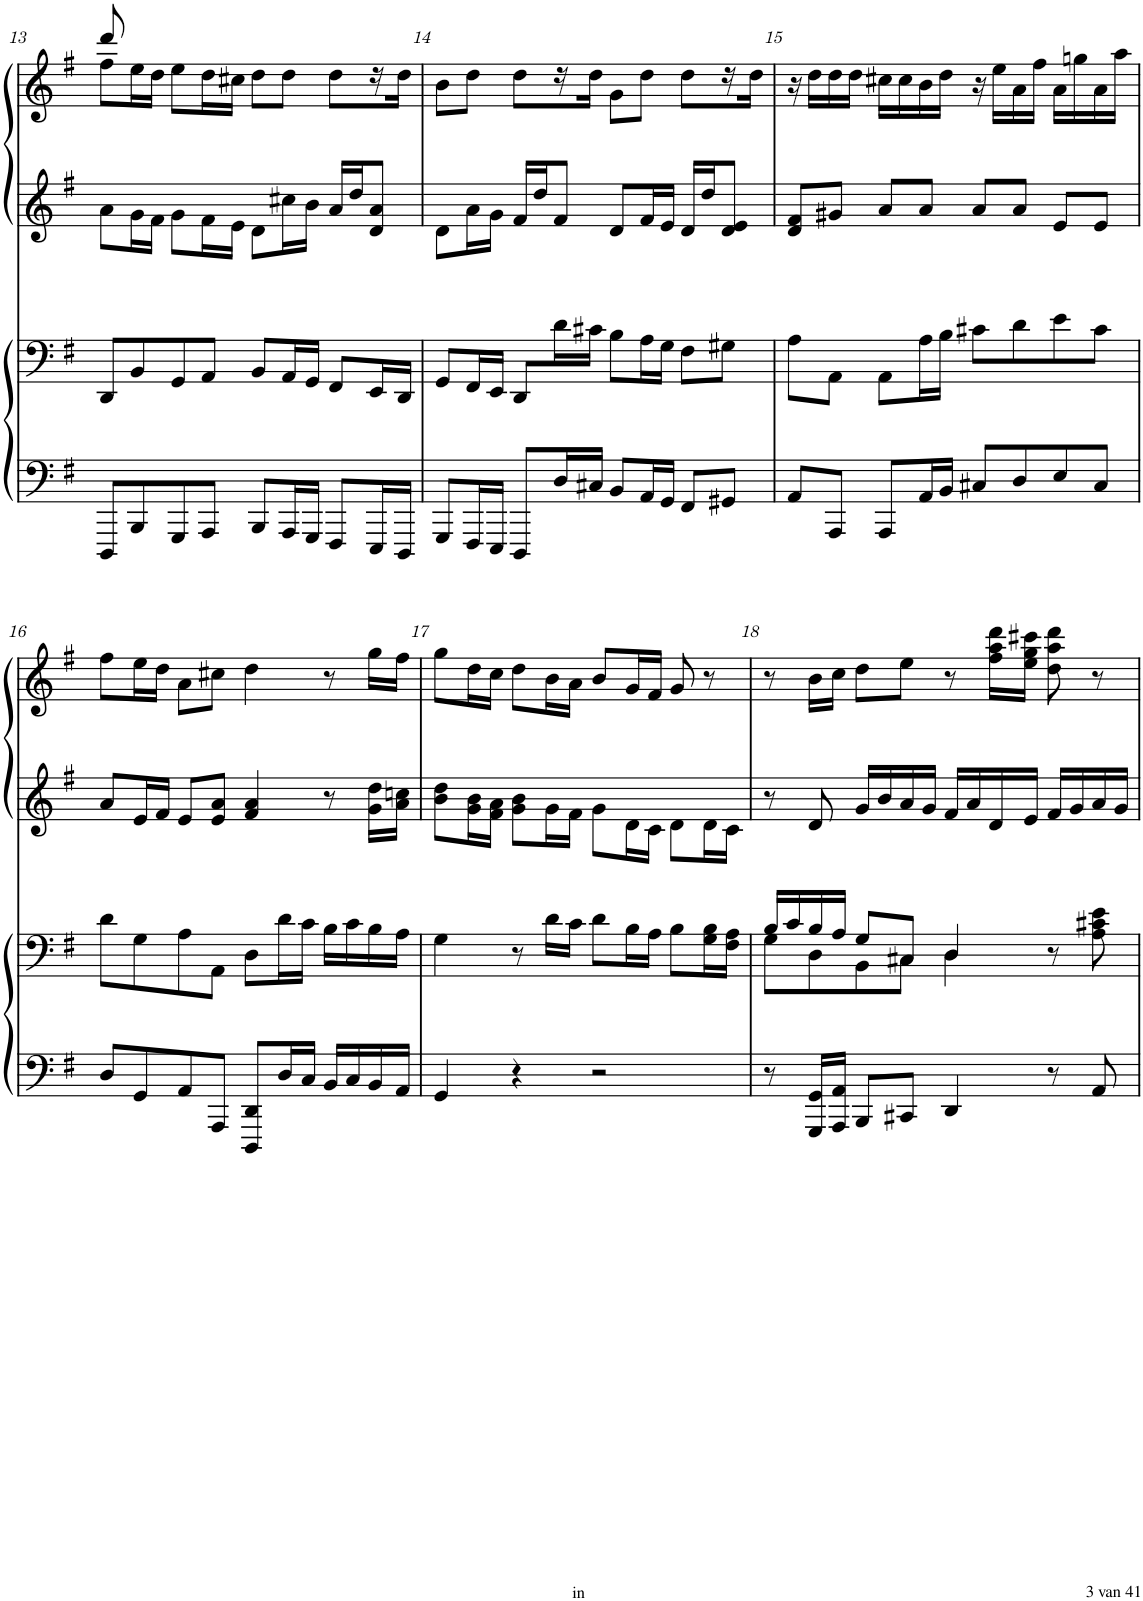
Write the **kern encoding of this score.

**kern	**kern	**kern	**kern
*part2	*part2	*part1	*part1
*staff4	*staff3	*staff2	*staff1
*I"Secondo	*	*I"Primo	*
!!LO:PB:g=z
*clefF4	*clefF4	*clefG2	*clefG2
*k[f#]	*k[f#]	*k[f#]	*k[f#]
*M2/2	*M2/2	*M2/2	*M2/2
*met(c|)	*met(c|)	*met(c|)	*met(c|)
=13	=13	=13	=13
*	*	*	*^
8DDD/L	8DD/L	8a\L	8ff#\L	8ddd/
8BBB/	8BB/	16g\L	16ee\L	2..ryy
.	.	16f#\JJ	16dd\JJ	.
8GGG/	8GG/	8g\L	8ee\L	.
8AAA/J	8AA/J	16f#\L	16dd\L	.
.	.	16e\JJ	16cc#X\JJ	.
8BBB/L	8BB/L	8d\L	8dd\L	.
16AAA/L	16AA/L	16cc#X\L	8dd\J	.
16GGG/JJ	16GG/JJ	16b\JJ	.	.
8FFF#/L	8FF#/L	16a/LL	8dd\L	.
.	.	16dd/J	.	.
16EEE/L	16EE/L	8d/ 8a/J	16r	.
16DDD/JJ	16DD/JJ	.	16dd\JJ	.
*	*	*	*v	*v
=14	=14	=14	=14
8GGG/L	8GG/L	8d\L	8b\L
16FFF#/L	16FF#/L	16a\L	8dd\J
16EEE/JJ	16EE/JJ	16g\JJ	.
8DDD/L	8DD/L	16f#/LL	8dd\L
.	.	16dd/J	.
16D/L	16d\L	8f#/J	16r
16C#X/JJ	16c#X\JJ	.	16dd\JJ
8BB/L	8B\L	8d/L	8g\L
16AA/L	16A\L	16f#/L	8dd\J
16GG/JJ	16G\JJ	16e/JJ	.
8FF#/L	8F#\L	16d/LL	8dd\L
.	.	16dd/J	.
8GG#X/J	8G#X\J	8d/ 8e/J	16r
.	.	.	16dd\JJ
=15	=15	=15	=15
8AA/L	8A\L	8d/ 8f#/L	16r
.	.	.	16dd\LL
8AAA/J	8AA\J	8g#X/J	16dd\
.	.	.	16dd\JJ
8AAA/L	8AA\L	8a/L	16cc#X\LL
.	.	.	16cc#\
16AA/L	16A\L	8a/J	16b\
16BB/JJ	16B\JJ	.	16dd\JJ
8C#X/L	8c#X\L	8a/L	16r
.	.	.	16ee\LL
8D/	8d\	8a/J	16a\
.	.	.	16ff#\JJ
8E/	8e\	8e/L	16a\LL
.	.	.	16ggn\
8C#/J	8c#\J	8e/J	16a\
.	.	.	16aa\JJ
!!LO:LB:g=z
=16	=16	=16	=16
8D/L	8d\L	8a/L	8ff#\L
8GG/	8G\	16e/L	16ee\L
.	.	16f#/JJ	16dd\JJ
8AA/	8A\	8e/L	8a\L
8AAA/J	8AA\J	8e/ 8a/J	8cc#X\J
8DDD/ 8DD/L	8D\L	4f#/ 4a/	4dd\
16D/L	16d\L	.	.
16C/JJ	16c\JJ	.	.
16BB/LL	16B\LL	8r	8r
16C/	16c\	.	.
16BB/	16B\	16g\ 16dd\LL	16gg\LL
16AA/JJ	16A\JJ	16a\ 16ccn\JJ	16ff#\JJ
=17	=17	=17	=17
4GG/	4G\	8b\ 8dd\L	8gg\L
.	.	16g\ 16b\L	16dd\L
.	.	16f#\ 16a\JJ	16cc\JJ
4r	8r	8g\ 8b\L	8dd\L
.	16d\LL	16g\L	16b\L
.	16c\JJ	16f#\JJ	16a\JJ
2r	8d\L	8g\L	8b/L
.	16B\L	16d\L	16g/L
.	16A\JJ	16c\JJ	16f#/JJ
.	8B\L	8d\L	8g/
.	16G\ 16B\L	16d\L	8r
.	16F#\ 16A\JJ	16c\JJ	.
=18	=18	=18	=18
*	*^	*	*
8r	16B/LL	8G\L	8r	8r
.	16c/	.	.	.
16GGG/ 16GG/LL	16B/	8D\	8d/	16b\LL
16AAA/ 16AA/JJ	16A/JJ	.	.	16cc\JJ
8BBB/L	8G/L	8BB\	16g/LL	8dd\L
.	.	.	16b/	.
8CC#X/J	8C#X/J	8C#\J	16a/	8ee\J
.	.	.	16g/JJ	.
4DD/	4D/	4D\	16f#/LL	8r
.	.	.	16a/	.
.	.	.	16d/	16ff#\ 16aa\ 16ddd\LL
.	.	.	16e/JJ	16ee\ 16gg\ 16ccc#X\JJ
8r	8r	4ryy	16f#/LL	8dd\ 8aa\ 8ddd\
.	.	.	16g/	.
8AA/	8A\ 8c#X\ 8e\	.	16a/	8r
.	.	.	16g/JJ	.
*	*v	*v	*	*
=	=	=	=
*-	*-	*-	*-
